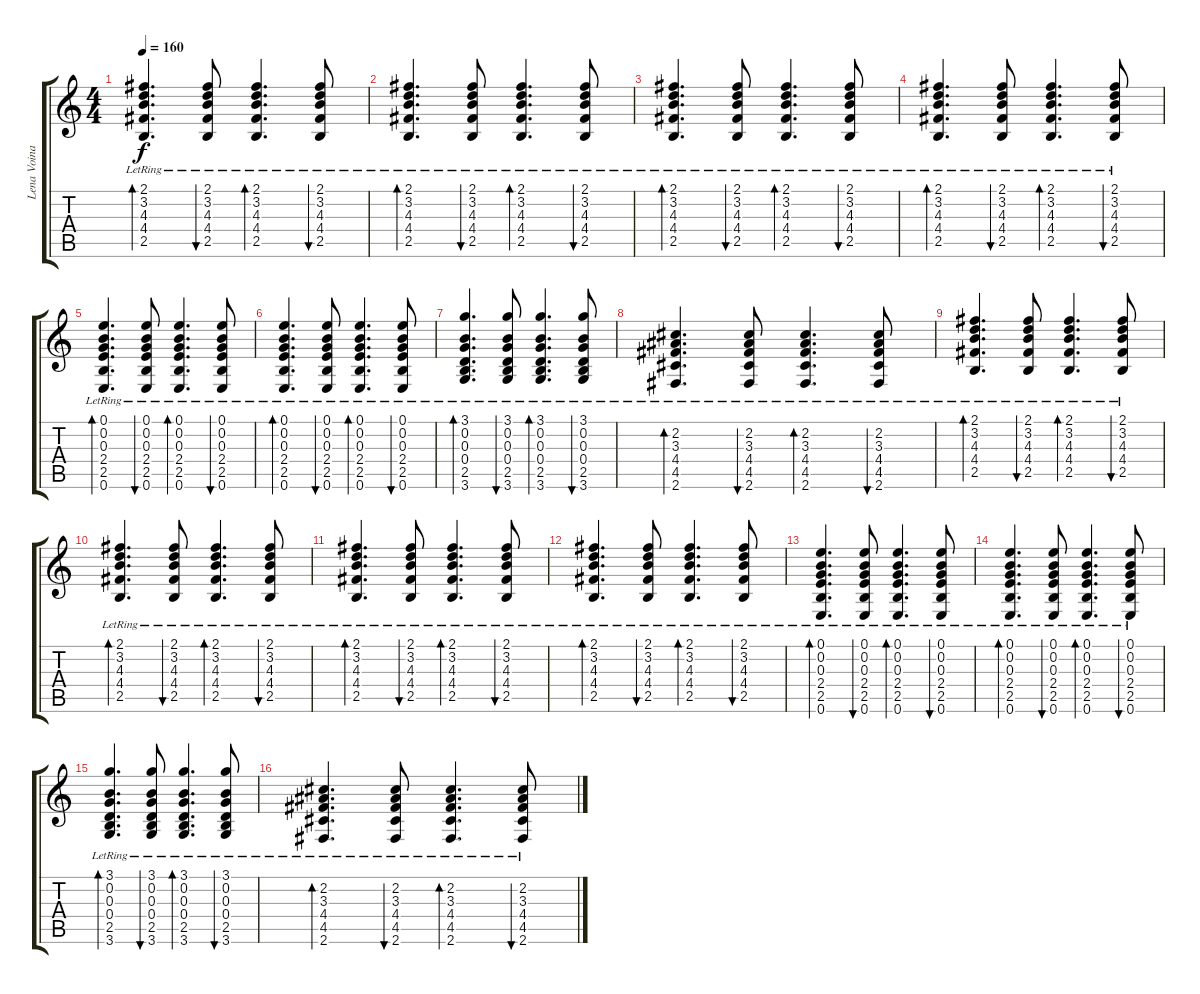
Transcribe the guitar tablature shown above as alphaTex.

\track ("Lena Voinarovskaya " "Lena Voina") {instrument acousticguitarsteel}
\staff {score tabs}
\tuning (E4 B3 G3 D3 A2 E2) {hide}
\ts (4 4)
\tempo 160
\clef g2
\ks c
(2.1{lr} 3.2{lr} 4.3{lr} 4.4{lr} 2.5{lr}).4{d bd 60 dy f} (2.1{lr} 3.2{lr} 4.3{lr} 4.4{lr} 2.5{lr}).8{bu 60} (2.1{lr} 3.2{lr} 4.3{lr} 4.4{lr} 2.5{lr}).4{d bd 60} (2.1{lr} 3.2{lr} 4.3{lr} 4.4{lr} 2.5{lr}).8{bu 60} |
(2.1{lr} 3.2{lr} 4.3{lr} 4.4{lr} 2.5{lr}).4{d bd 60} (2.1{lr} 3.2{lr} 4.3{lr} 4.4{lr} 2.5{lr}).8{bu 60} (2.1{lr} 3.2{lr} 4.3{lr} 4.4{lr} 2.5{lr}).4{d bd 60} (2.1{lr} 3.2{lr} 4.3{lr} 4.4{lr} 2.5{lr}).8{bu 60} |
(2.1{lr} 3.2{lr} 4.3{lr} 4.4{lr} 2.5{lr}).4{d bd 60} (2.1{lr} 3.2{lr} 4.3{lr} 4.4{lr} 2.5{lr}).8{bu 60} (2.1{lr} 3.2{lr} 4.3{lr} 4.4{lr} 2.5{lr}).4{d bd 60} (2.1{lr} 3.2{lr} 4.3{lr} 4.4{lr} 2.5{lr}).8{bu 60} |
(2.1{lr} 3.2{lr} 4.3{lr} 4.4{lr} 2.5{lr}).4{d bd 60} (2.1{lr} 3.2{lr} 4.3{lr} 4.4{lr} 2.5{lr}).8{bu 60} (2.1{lr} 3.2{lr} 4.3{lr} 4.4{lr} 2.5{lr}).4{d bd 60} (2.1{lr} 3.2{lr} 4.3{lr} 4.4{lr} 2.5{lr}).8{bu 60} |
(0.1 0.2{lr} 0.3{lr} 2.4{lr} 2.5{lr} 0.6).4{d bd 60} (0.1 0.2{lr} 0.3{lr} 2.4{lr} 2.5{lr} 0.6).8{bu 60} (0.1 0.2{lr} 0.3{lr} 2.4{lr} 2.5{lr} 0.6).4{d bd 60} (0.1 0.2{lr} 0.3{lr} 2.4{lr} 2.5{lr} 0.6).8{bu 60} |
(0.1 0.2{lr} 0.3{lr} 2.4{lr} 2.5{lr} 0.6).4{d bd 60} (0.1 0.2{lr} 0.3{lr} 2.4{lr} 2.5{lr} 0.6).8{bu 60} (0.1 0.2{lr} 0.3{lr} 2.4{lr} 2.5{lr} 0.6).4{d bd 60} (0.1 0.2{lr} 0.3{lr} 2.4{lr} 2.5{lr} 0.6).8{bu 60} |
(3.1 0.2{lr} 0.3{lr} 0.4{lr} 2.5{lr} 3.6).4{d bd 60} (3.1 0.2{lr} 0.3{lr} 0.4{lr} 2.5{lr} 3.6).8{bu 60} (3.1 0.2{lr} 0.3{lr} 0.4{lr} 2.5{lr} 3.6).4{d bd 60} (3.1 0.2{lr} 0.3{lr} 0.4{lr} 2.5{lr} 3.6).8{bu 60} |
(2.2{lr} 3.3{lr} 4.4{lr} 4.5{lr} 2.6).4{d bd 60} (2.2{lr} 3.3{lr} 4.4{lr} 4.5{lr} 2.6).8{bu 60} (2.2{lr} 3.3{lr} 4.4{lr} 4.5{lr} 2.6).4{d bd 60} (2.2{lr} 3.3{lr} 4.4{lr} 4.5{lr} 2.6).8{bu 60} |
(2.1{lr} 3.2{lr} 4.3{lr} 4.4{lr} 2.5{lr}).4{d bd 60} (2.1{lr} 3.2{lr} 4.3{lr} 4.4{lr} 2.5{lr}).8{bu 60} (2.1{lr} 3.2{lr} 4.3{lr} 4.4{lr} 2.5{lr}).4{d bd 60} (2.1{lr} 3.2{lr} 4.3{lr} 4.4{lr} 2.5{lr}).8{bu 60} |
(2.1{lr} 3.2{lr} 4.3{lr} 4.4{lr} 2.5{lr}).4{d bd 60} (2.1{lr} 3.2{lr} 4.3{lr} 4.4{lr} 2.5{lr}).8{bu 60} (2.1{lr} 3.2{lr} 4.3{lr} 4.4{lr} 2.5{lr}).4{d bd 60} (2.1{lr} 3.2{lr} 4.3{lr} 4.4{lr} 2.5{lr}).8{bu 60} |
(2.1{lr} 3.2{lr} 4.3{lr} 4.4{lr} 2.5{lr}).4{d bd 60} (2.1{lr} 3.2{lr} 4.3{lr} 4.4{lr} 2.5{lr}).8{bu 60} (2.1{lr} 3.2{lr} 4.3{lr} 4.4{lr} 2.5{lr}).4{d bd 60} (2.1{lr} 3.2{lr} 4.3{lr} 4.4{lr} 2.5{lr}).8{bu 60} |
(2.1{lr} 3.2{lr} 4.3{lr} 4.4{lr} 2.5{lr}).4{d bd 60} (2.1{lr} 3.2{lr} 4.3{lr} 4.4{lr} 2.5{lr}).8{bu 60} (2.1{lr} 3.2{lr} 4.3{lr} 4.4{lr} 2.5{lr}).4{d bd 60} (2.1{lr} 3.2{lr} 4.3{lr} 4.4{lr} 2.5{lr}).8{bu 60} |
(0.1 0.2{lr} 0.3{lr} 2.4{lr} 2.5{lr} 0.6).4{d bd 60} (0.1 0.2{lr} 0.3{lr} 2.4{lr} 2.5{lr} 0.6).8{bu 60} (0.1 0.2{lr} 0.3{lr} 2.4{lr} 2.5{lr} 0.6).4{d bd 60} (0.1 0.2{lr} 0.3{lr} 2.4{lr} 2.5{lr} 0.6).8{bu 60} |
(0.1 0.2{lr} 0.3{lr} 2.4{lr} 2.5{lr} 0.6).4{d bd 60} (0.1 0.2{lr} 0.3{lr} 2.4{lr} 2.5{lr} 0.6).8{bu 60} (0.1 0.2{lr} 0.3{lr} 2.4{lr} 2.5{lr} 0.6).4{d bd 60} (0.1 0.2{lr} 0.3{lr} 2.4{lr} 2.5{lr} 0.6).8{bu 60} |
(3.1 0.2{lr} 0.3{lr} 0.4{lr} 2.5{lr} 3.6).4{d bd 60} (3.1 0.2{lr} 0.3{lr} 0.4{lr} 2.5{lr} 3.6).8{bu 60} (3.1 0.2{lr} 0.3{lr} 0.4{lr} 2.5{lr} 3.6).4{d bd 60} (3.1 0.2{lr} 0.3{lr} 0.4{lr} 2.5{lr} 3.6).8{bu 60} |
(2.2{lr} 3.3{lr} 4.4{lr} 4.5{lr} 2.6).4{d bd 60} (2.2{lr} 3.3{lr} 4.4{lr} 4.5{lr} 2.6).8{bu 60} (2.2{lr} 3.3{lr} 4.4{lr} 4.5{lr} 2.6).4{d bd 60} (2.2{lr} 3.3{lr} 4.4{lr} 4.5{lr} 2.6).8{bu 60}
